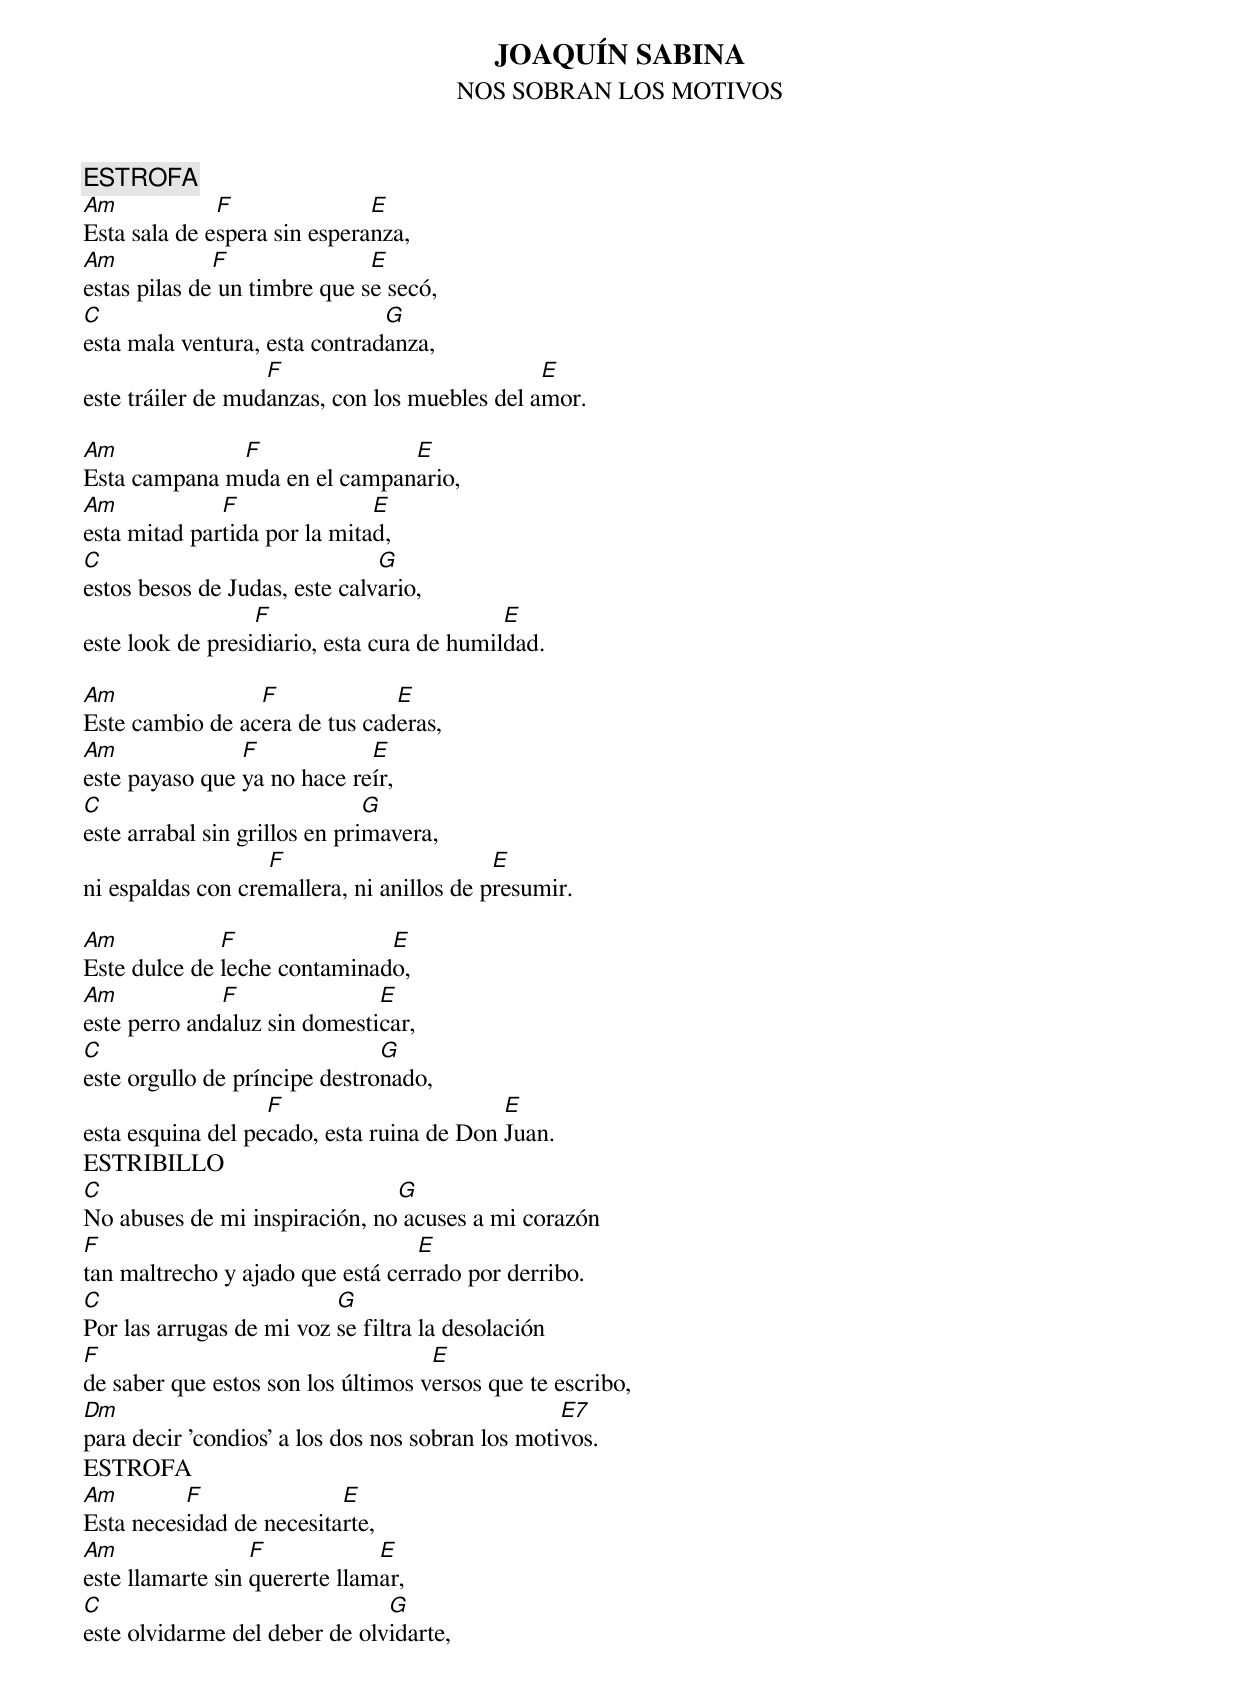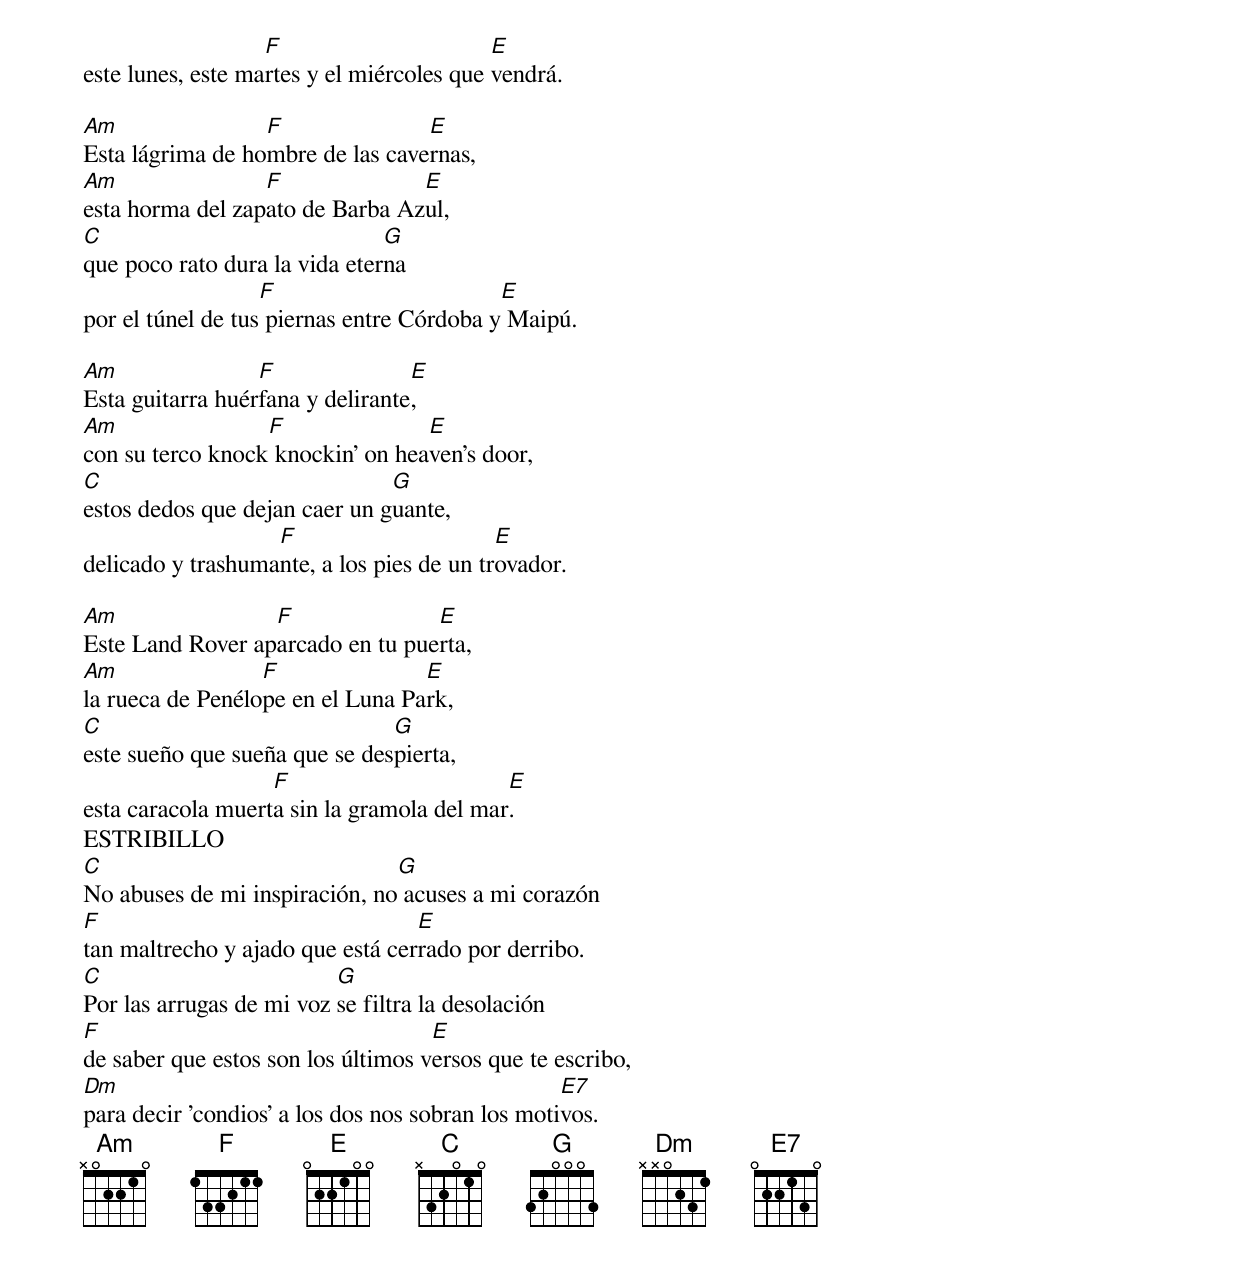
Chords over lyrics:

JOAQUÍN SABINA
NOS SOBRAN LOS MOTIVOS
ESTROFA
Am            F               E
Esta sala de espera sin esperanza,
Am            F               E
estas pilas de un timbre que se secó,
C                              G
esta mala ventura, esta contradanza,
                   F                           E
este tráiler de mudanzas, con los muebles del amor.

Am            F               E
Esta campana muda en el campanario,
Am            F               E
esta mitad partida por la mitad,
C                              G
estos besos de Judas, este calvario,
                  F                         E
este look de presidiario, esta cura de humildad.

Am               F             E
Este cambio de acera de tus caderas,
Am              F            E
este payaso que ya no hace reír,
C                              G
este arrabal sin grillos en primavera,
                   F                       E
ni espaldas con cremallera, ni anillos de presumir.

Am            F               E
Este dulce de leche contaminado,
Am            F               E
este perro andaluz sin domesticar,
C                              G
este orgullo de príncipe destronado,
                   F                       E
esta esquina del pecado, esta ruina de Don Juan.
ESTRIBILLO
C                              G
No abuses de mi inspiración, no acuses a mi corazón
F                                 E
tan maltrecho y ajado que está cerrado por derribo.
C                         G
Por las arrugas de mi voz se filtra la desolación
F                                   E
de saber que estos son los últimos versos que te escribo,
Dm					          E7
para decir 'condios' a los dos nos sobran los motivos.
ESTROFA
Am        F               E
Esta necesidad de necesitarte,
Am                F            E
este llamarte sin quererte llamar,
C                              G
este olvidarme del deber de olvidarte,
                   F                       E
este lunes, este martes y el miércoles que vendrá.

Am                F               E
Esta lágrima de hombre de las cavernas,
Am                F              E
esta horma del zapato de Barba Azul,
C                              G
que poco rato dura la vida eterna
                   F                       E
por el túnel de tus piernas entre Córdoba y Maipú.

Am                F               E
Esta guitarra huérfana y delirante,
Am                F               E
con su terco knock knockin' on heaven's door,
C                              G
estos dedos que dejan caer un guante,
                   F                       E
delicado y trashumante, a los pies de un trovador.

Am                F               E
Este Land Rover aparcado en tu puerta,
Am                F               E
la rueca de Penélope en el Luna Park,
C                              G
este sueño que sueña que se despierta,
                   F                       E
esta caracola muerta sin la gramola del mar.
ESTRIBILLO
C                              G
No abuses de mi inspiración, no acuses a mi corazón
F                                 E
tan maltrecho y ajado que está cerrado por derribo.
C                         G
Por las arrugas de mi voz se filtra la desolación
F                                   E
de saber que estos son los últimos versos que te escribo,
Dm					          E7
para decir 'condios' a los dos nos sobran los motivos.
